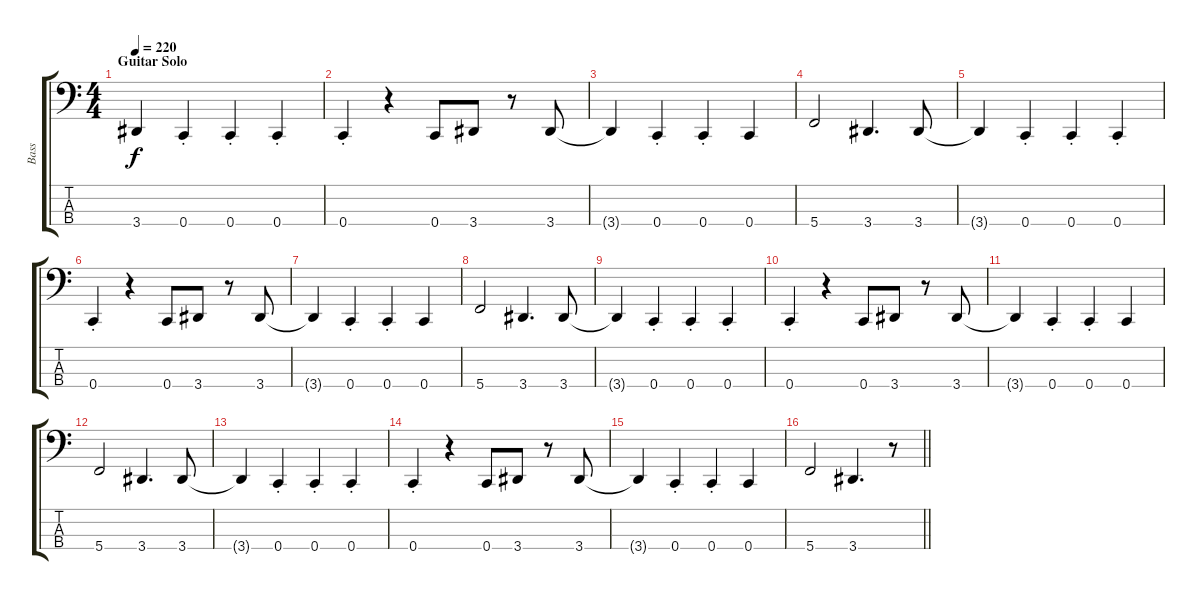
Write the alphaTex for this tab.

\track ("Bass" "Bass") {instrument electricbasspick}
\staff {score tabs}
\tuning (F2 C2 G1 C1) {hide}
\ts (4 4)
\section ("" "Guitar Solo")
\tempo 220
\clef f4
\ks c
3.4{t}.4{dy f} 0.4{st}.4 0.4{st}.4 0.4{st}.4 |
0.4{st}.4 r.4 0.4.8 3.4.8 r.8 3.4.8 |
3.4{t}.4 0.4{st}.4 0.4{st}.4 0.4.4 |
5.4.2 3.4.4{d} 3.4.8 |
3.4{t}.4 0.4{st}.4 0.4{st}.4 0.4{st}.4 |
0.4{st}.4 r.4 0.4.8 3.4.8 r.8 3.4.8 |
3.4{t}.4 0.4{st}.4 0.4{st}.4 0.4.4 |
5.4.2 3.4.4{d} 3.4.8 |
3.4{t}.4 0.4{st}.4 0.4{st}.4 0.4{st}.4 |
0.4{st}.4 r.4 0.4.8 3.4.8 r.8 3.4.8 |
3.4{t}.4 0.4{st}.4 0.4{st}.4 0.4.4 |
5.4.2 3.4.4{d} 3.4.8 |
3.4{t}.4 0.4{st}.4 0.4{st}.4 0.4{st}.4 |
0.4{st}.4 r.4 0.4.8 3.4.8 r.8 3.4.8 |
3.4{t}.4 0.4{st}.4 0.4{st}.4 0.4.4 |
\barLineRight lightlight
5.4.2 3.4.4{d} r.8
